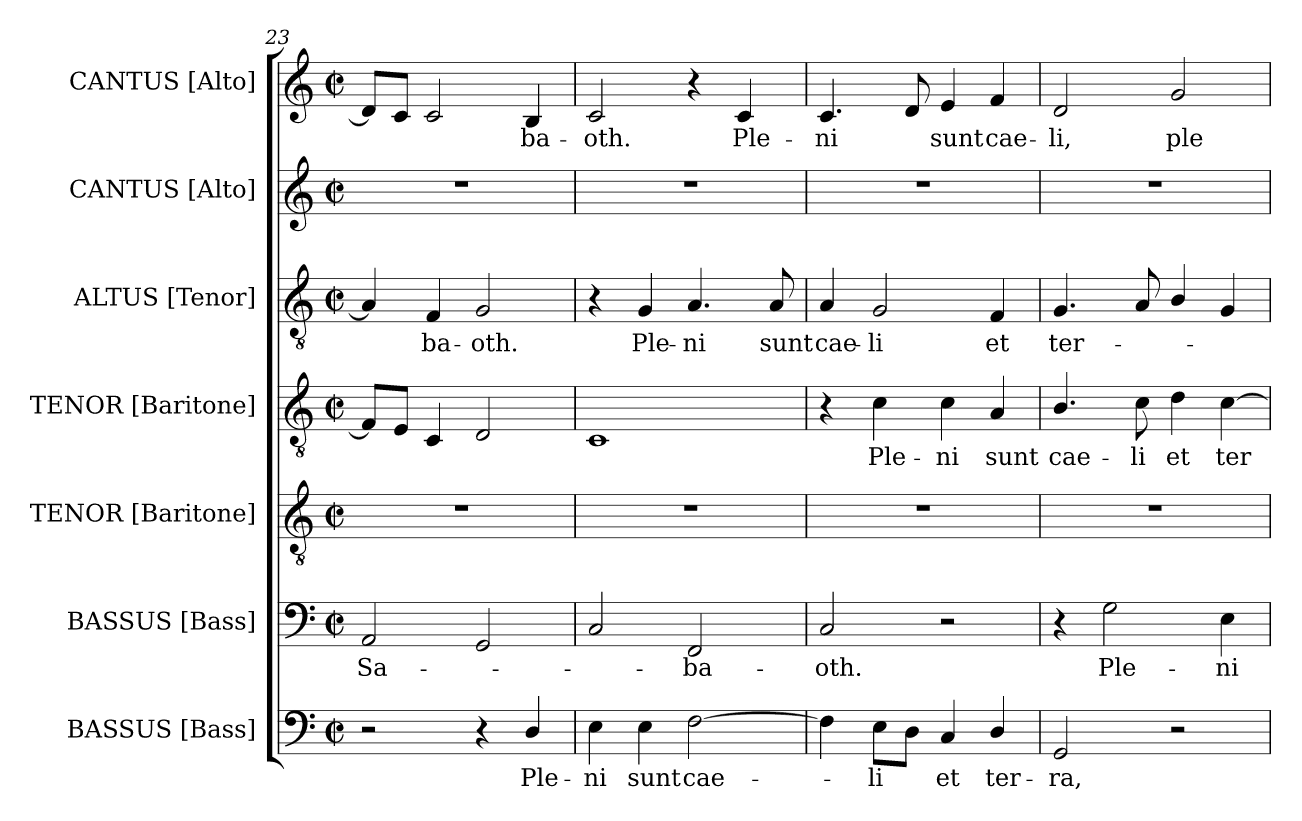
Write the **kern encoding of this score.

**kern	**text	**kern	**text	**kern	**kern	**text	**kern	**text	**kern	**kern	**text
*part7	*part7	*part6	*part6	*part5	*part4	*part4	*part3	*part3	*part2	*part1	*part1
*staff7	*staff7	*staff6	*staff6	*staff5	*staff4	*staff4	*staff3	*staff3	*staff2	*staff1	*staff1
*I"BASSUS [Bass]	*	*I"BASSUS [Bass]	*	*I"TENOR [Baritone]	*I"TENOR [Baritone]	*	*I"ALTUS [Tenor]	*	*I"CANTUS [Alto]	*I"CANTUS [Alto]	*
*I'B.	*	*I'B.	*	*I'Bar.	*I'Bar.	*	*I'T.	*	*I'A.	*I'A.	*
*clefF4	*	*clefF4	*	*clefGv2	*clefGv2	*	*clefGv2	*	*clefG2	*clefG2	*
*	*	*	*	*ITrd7c12	*ITrd7c12	*	*ITrd7c12	*	*	*	*
*k[]	*	*k[]	*	*k[]	*k[]	*	*k[]	*	*k[]	*k[]	*
*C:	*	*C:	*	*C:	*C:	*	*C:	*	*C:	*C:	*
*M2/2	*	*M2/2	*	*M2/2	*M2/2	*	*M2/2	*	*M2/2	*M2/2	*
*met(c|)	*	*met(c|)	*	*met(c|)	*met(c|)	*	*met(c|)	*	*met(c|)	*met(c|)	*
=23	=23	=23	=23	=23	=23	=23	=23	=23	=23	=23	=23
!	!	!	!LO:LY:b:color=#000000	!	!	!	!	!	!	!	!
2r	.	2AAi/	Sa-	1r	8FFi/L]	.	4AAi/]	.	1r	8di/L]	.
.	.	.	.	.	8EEi/J	.	.	.	.	8ci/J	.
!	!	!	!	!	!	!	!	!LO:LY:b:color=#000000	!	!	!
.	.	.	.	.	4CCi/	.	4FFi/	-ba-	.	2ci/	.
!	!	!	!	!	!	!	!	!LO:LY:b:color=#000000	!	!	!
4r	.	2GGi/	.	.	2DDi/	.	2GGi/	-oth.	.	.	.
!	!LO:LY:b:color=#000000	!	!	!	!	!	!	!	!	!	!
!	!	!	!	!	!	!	!	!	!	!	!LO:LY:b:color=#000000
4Di/	Ple-	.	.	.	.	.	.	.	.	4Bi/	-ba-
=24	=24	=24	=24	=24	=24	=24	=24	=24	=24	=24	=24
!	!LO:LY:b:color=#000000	!	!	!	!	!	!	!	!	!	!
!	!	!	!	!	!	!	!	!	!	!	!LO:LY:b:color=#000000
4Ei\	-ni	2Ci/	.	1r	1CCi	.	4r	.	1r	2ci/	-oth.
!	!LO:LY:b:color=#000000	!	!	!	!	!	!	!	!	!	!
!	!	!	!	!	!	!	!	!LO:LY:b:color=#000000	!	!	!
4Ei\	sunt	.	.	.	.	.	4GGi/	Ple-	.	.	.
!	!LO:LY:b:color=#000000	!	!	!	!	!	!	!	!	!	!
!	!	!	!LO:LY:b:color=#000000	!	!	!	!	!	!	!	!
!	!	!	!	!	!	!	!	!LO:LY:b:color=#000000	!	!	!
[>2Fi\	cae-	2FFi/	-ba-	.	.	.	4.AAi/	-ni	.	4r	.
!	!	!	!	!	!	!	!	!	!	!	!LO:LY:b:color=#000000
.	.	.	.	.	.	.	.	.	.	4ci/	Ple-
!	!	!	!	!	!	!	!	!LO:LY:b:color=#000000	!	!	!
.	.	.	.	.	.	.	8AAi/	sunt	.	.	.
=25	=25	=25	=25	=25	=25	=25	=25	=25	=25	=25	=25
!	!	!	!LO:LY:b:color=#000000	!	!	!	!	!	!	!	!
!	!	!	!	!	!	!	!	!LO:LY:b:color=#000000	!	!	!
!	!	!	!	!	!	!	!	!	!	!	!LO:LY:b:color=#000000
4Fi\]	.	2Ci/	-oth.	1r	4r	.	4AAi/	cae-	1r	4.ci/	-ni
!	!LO:LY:b:color=#000000	!	!	!	!	!	!	!	!	!	!
!	!	!	!	!	!	!LO:LY:b:color=#000000	!	!	!	!	!
!	!	!	!	!	!	!	!	!LO:LY:b:color=#000000	!	!	!
8Ei\L	-li	.	.	.	4Ci\	Ple-	2GGi/	-li	.	.	.
8Di\J	.	.	.	.	.	.	.	.	.	8di/	.
!	!LO:LY:b:color=#000000	!	!	!	!	!	!	!	!	!	!
!	!	!	!	!	!	!LO:LY:b:color=#000000	!	!	!	!	!
!	!	!	!	!	!	!	!	!	!	!	!LO:LY:b:color=#000000
4Ci/	et	2r	.	.	4Ci\	-ni	.	.	.	4ei/	sunt
!	!LO:LY:b:color=#000000	!	!	!	!	!	!	!	!	!	!
!	!	!	!	!	!	!LO:LY:b:color=#000000	!	!	!	!	!
!	!	!	!	!	!	!	!	!LO:LY:b:color=#000000	!	!	!
!	!	!	!	!	!	!	!	!	!	!	!LO:LY:b:color=#000000
4Di/	ter-	.	.	.	4AAi/	sunt	4FFi/	et	.	4fi/	cae-
=26	=26	=26	=26	=26	=26	=26	=26	=26	=26	=26	=26
!	!LO:LY:b:color=#000000	!	!	!	!	!	!	!	!	!	!
!	!	!	!	!	!	!LO:LY:b:color=#000000	!	!	!	!	!
!	!	!	!	!	!	!	!	!LO:LY:b:color=#000000	!	!	!
!	!	!	!	!	!	!	!	!	!	!	!LO:LY:b:color=#000000
2GGi/	-ra,	4r	.	1r	4.BBi/	cae-	4.GGi/	ter-	1r	2di/	-li,
!	!	!	!LO:LY:b:color=#000000	!	!	!	!	!	!	!	!
.	.	2Gi\	Ple-	.	.	.	.	.	.	.	.
!	!	!	!	!	!	!LO:LY:b:color=#000000	!	!	!	!	!
.	.	.	.	.	8Ci\	-li	8AAi/	.	.	.	.
!	!	!	!	!	!	!LO:LY:b:color=#000000	!	!	!	!	!
!	!	!	!	!	!	!	!	!	!	!	!LO:LY:b:color=#000000
2r	.	.	.	.	4Di\	et	4BBi/	.	.	2gi/	ple-
!	!	!	!LO:LY:b:color=#000000	!	!	!	!	!	!	!	!
!	!	!	!	!	!	!LO:LY:b:color=#000000	!	!	!	!	!
.	.	4Ei\	-ni	.	[>4Ci\	ter-	4GGi/	.	.	.	.
=	=	=	=	=	=	=	=	=	=	=	=
*-	*-	*-	*-	*-	*-	*-	*-	*-	*-	*-	*-
